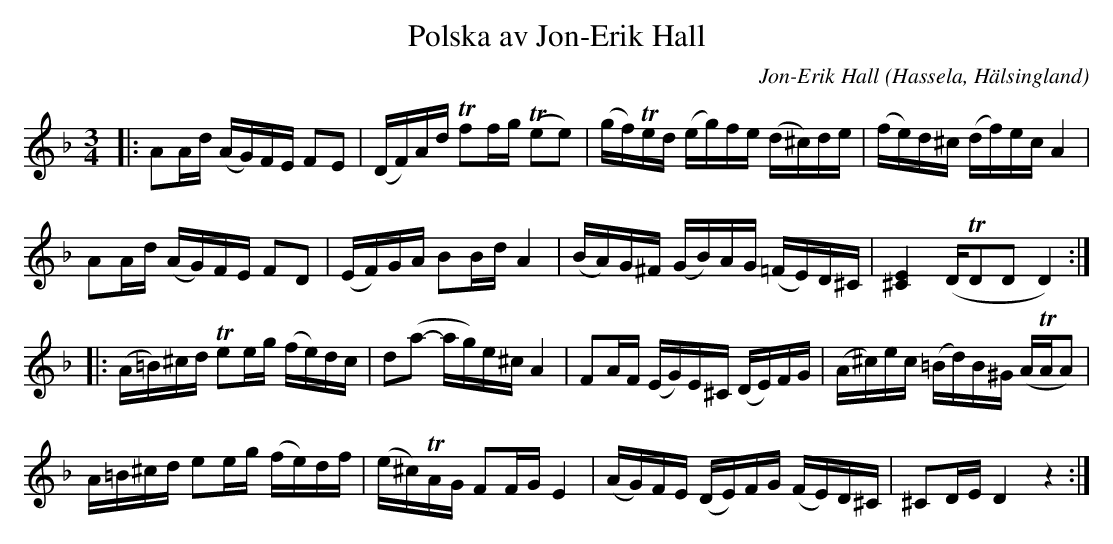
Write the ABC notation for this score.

X:1
T:Polska av Jon-Erik Hall
O:Hassela, Hälsingland
C:Jon-Erik Hall
M:3/4
L:1/16
K:Dm
|:A2Ad (AG)FE F2E2|(DF)Ad Tf2fg (Te2e2)|(gf)Ted (eg)fe (d^c)de|(fe)d^c (df)ec A4|
A2Ad (AG)FE F2D2|(EF)GA B2Bd A4|(BA)G^F (GB)AG (=FE)D^C|[E^C]4 (DTD2D2 D4):|
|:(A=B)^cd Te2eg (fe)dc|d2(a2- ag)e^c A4|F2AF (EG)E^C (DE)FG|(A^c)ec (=Bd)B^G (ATAA2)|
A=B^cd e2eg (fe)df|(e^c)TAG F2FG E4|(AG)FE (DE)FG (FE)D^C|^C2DE D4 z4:|
